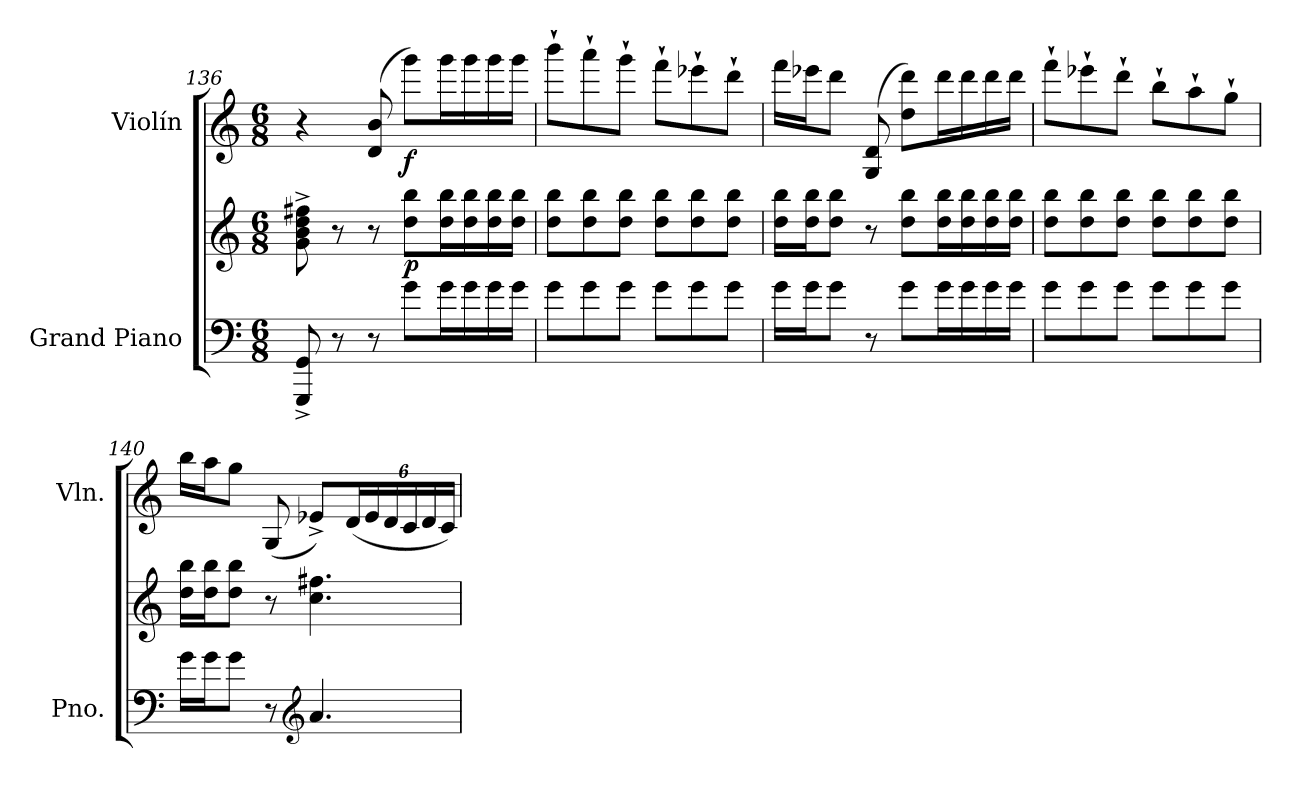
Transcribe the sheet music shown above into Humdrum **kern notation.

**kern	**kern	**dynam	**kern	**dynam
*part2	*part2	*part2	*part1	*part1
*staff3	*staff2	*staff2/3	*staff1	*staff1
*I"Grand Piano	*	*	*I"Violín	*
*I'Pno.	*	*	*I'Vln.	*
*clefF4	*clefG2	*	*clefG2	*
*k[]	*k[]	*	*k[]	*
*M6/8	*M6/8	*	*M6/8	*
=136	=136	=136	=136	=136
8GGG/^ 8GG/^	8g\^ 8b\^ 8dd\^ 8ff#X\^	.	4r	.
8r	8r	.	.	.
8r	8r	.	(8d/ 8b/	.
!	!	!LO:DY:b	!	!LO:DY:b
8g\L	8dd\ 8bb\L	p	8ggg\L)	f
16g\L	16dd\ 16bb\L	.	16ggg\L	.
16g\	16dd\ 16bb\	.	16ggg\	.
16g\	16dd\ 16bb\	.	16ggg\	.
16g\JJ	16dd\ 16bb\JJ	.	16ggg\JJ	.
=137	=137	=137	=137	=137
8g\L	8dd\ 8bb\L	.	8bbb`\L	.
8g\	8dd\ 8bb\	.	8aaa`\	.
8g\J	8dd\ 8bb\J	.	8ggg`\J	.
8g\L	8dd\ 8bb\L	.	8fff`\L	.
8g\	8dd\ 8bb\	.	8eee-X`\	.
8g\J	8dd\ 8bb\J	.	8ddd`\J	.
!!LO:LB:g=z
=138	=138	=138	=138	=138
16g\LL	16dd\ 16bb\LL	.	16fff\LL	.
16g\J	16dd\ 16bb\J	.	16eee-X\J	.
8g\J	8dd\ 8bb\J	.	8ddd\J	.
8r	8r	.	(8G/ 8d/	.
8g\L	8dd\ 8bb\L	.	8dd\ 8ddd\L)	.
16g\L	16dd\ 16bb\L	.	16ddd\L	.
16g\	16dd\ 16bb\	.	16ddd\	.
16g\	16dd\ 16bb\	.	16ddd\	.
16g\JJ	16dd\ 16bb\JJ	.	16ddd\JJ	.
=139	=139	=139	=139	=139
8g\L	8dd\ 8bb\L	.	8fff`\L	.
8g\	8dd\ 8bb\	.	8eee-X`\	.
8g\J	8dd\ 8bb\J	.	8ddd`\J	.
8g\L	8dd\ 8bb\L	.	8bb`\L	.
8g\	8dd\ 8bb\	.	8aa`\	.
8g\J	8dd\ 8bb\J	.	8gg`\J	.
=140	=140	=140	=140	=140
16g\LL	16dd\ 16bb\LL	.	16bb\LL	.
16g\J	16dd\ 16bb\J	.	16aa\J	.
8g\J	8dd\ 8bb\J	.	8gg\J	.
8r	8r	.	(8G/	.
*clefG2	*	*	*	*
4.a/	4.cc\ 4.ff#X\	.	8e-X^/L)	.
*	*	*	*Xbrackettup	*
.	.	.	(24d/L	.
.	.	.	24e-/	.
.	.	.	24d/	.
.	.	.	24c/	.
.	.	.	24d/	.
.	.	.	24c/JJ)	.
=	=	=	=	=
*-	*-	*-	*-	*-
